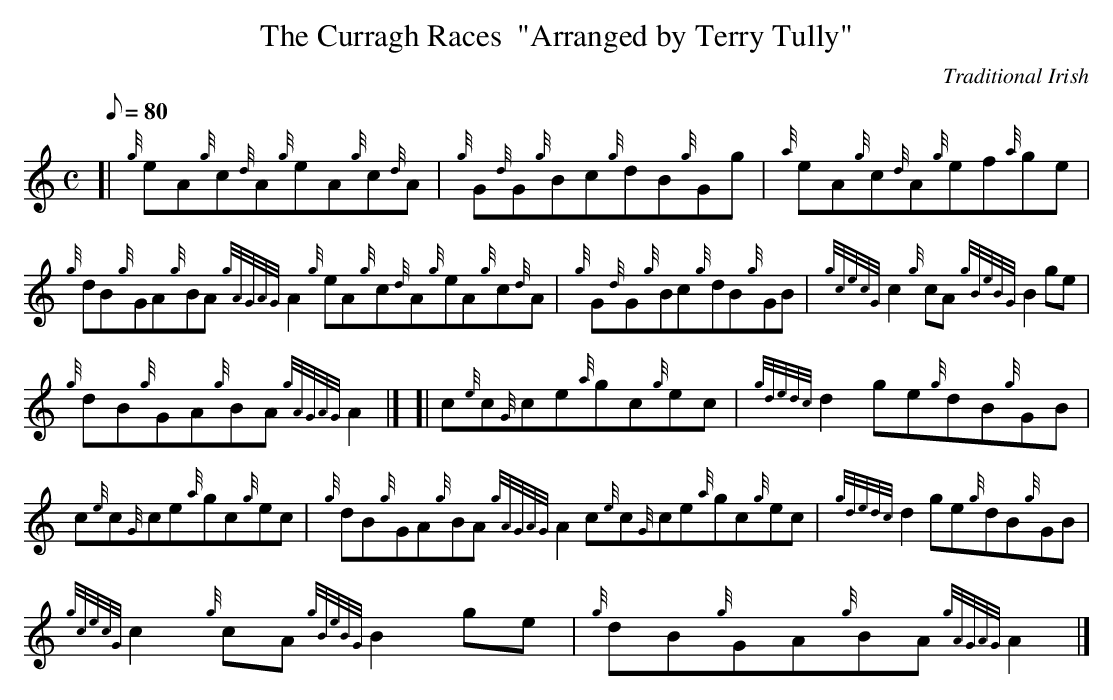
X:1
T:The Curragh Races  "Arranged by Terry Tully"
M:C
L:1/8
Q:80
C:Traditional Irish
K:HP
[| {g}eA{g}c{d}A{g}eA{g}c{d}A|
{g}G{d}G{g}Bc{g}dB{g}Gg|
{a}eA{g}c{d}A{g}ef{a}ge|  !
{g}dB{g}GA{g}BA{gAGAG}A2{g}eA{g}c{d}A{g}eA{g}c{d}A|
{g}G{d}G{g}Bc{g}dB{g}GB|
{gcecG}c2{g}cA{gBeBG}B2ge|  !
{g}dB{g}GA{g}BA{gAGAG}A2|] [|
c{e}c{G}ce{a}gc{g}ec|
{gdedc}d2ge{g}dB{g}GB|  !
c{e}c{G}ce{a}gc{g}ec|
{g}dB{g}GA{g}BA{gAGAG}A2c{e}c{G}ce{a}gc{g}ec|
{gdedc}d2ge{g}dB{g}GB|  !
{gcecG}c2{g}cA{gBeBG}B2ge|
{g}dB{g}GA{g}BA{gAGAG}A2|]
